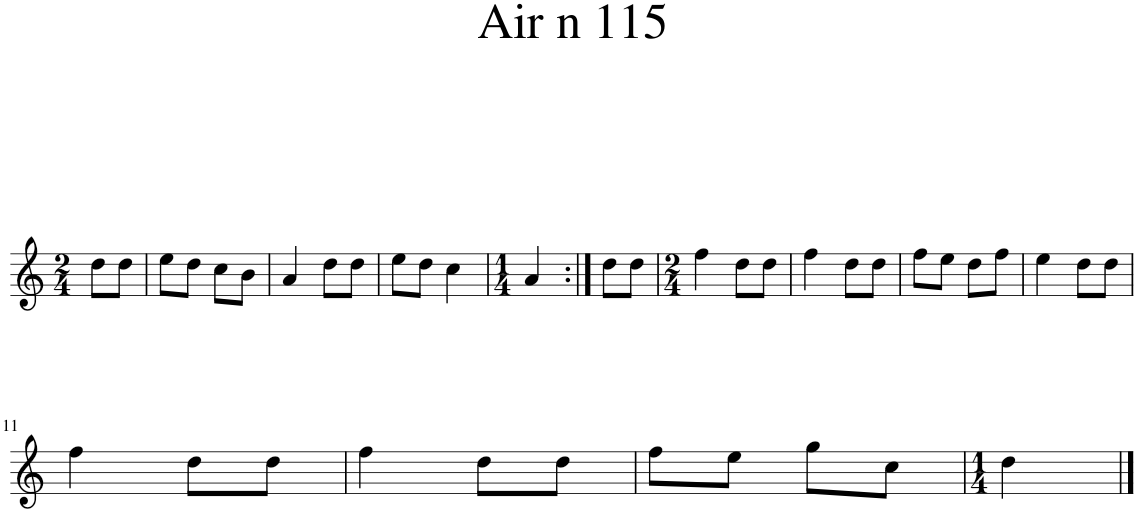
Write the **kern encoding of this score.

**kern
*part1
*staff1
*I"Piano
*I'Pno.
*clefG2
*k[]
*M2/4
=1
8dd\L
8dd\J
=2
8ee\L
8dd\J
8cc\L
8b\J
=3
4a/
8dd\L
8dd\J
=4
8ee\L
8dd\J
4cc\
=5
*M1/4
4a/
=6:|!
8dd\L
8dd\J
=7
*M2/4
4ff\
8dd\L
8dd\J
=8
4ff\
8dd\L
8dd\J
=9
8ff\L
8ee\J
8dd\L
8ff\J
=10
4ee\
8dd\L
8dd\J
!!LO:LB:g=z
=11
4ff\
8dd\L
8dd\J
=12
4ff\
8dd\L
8dd\J
=13
8ff\L
8ee\J
8gg\L
8cc\J
=14
*M1/4
4dd\
==
*-
